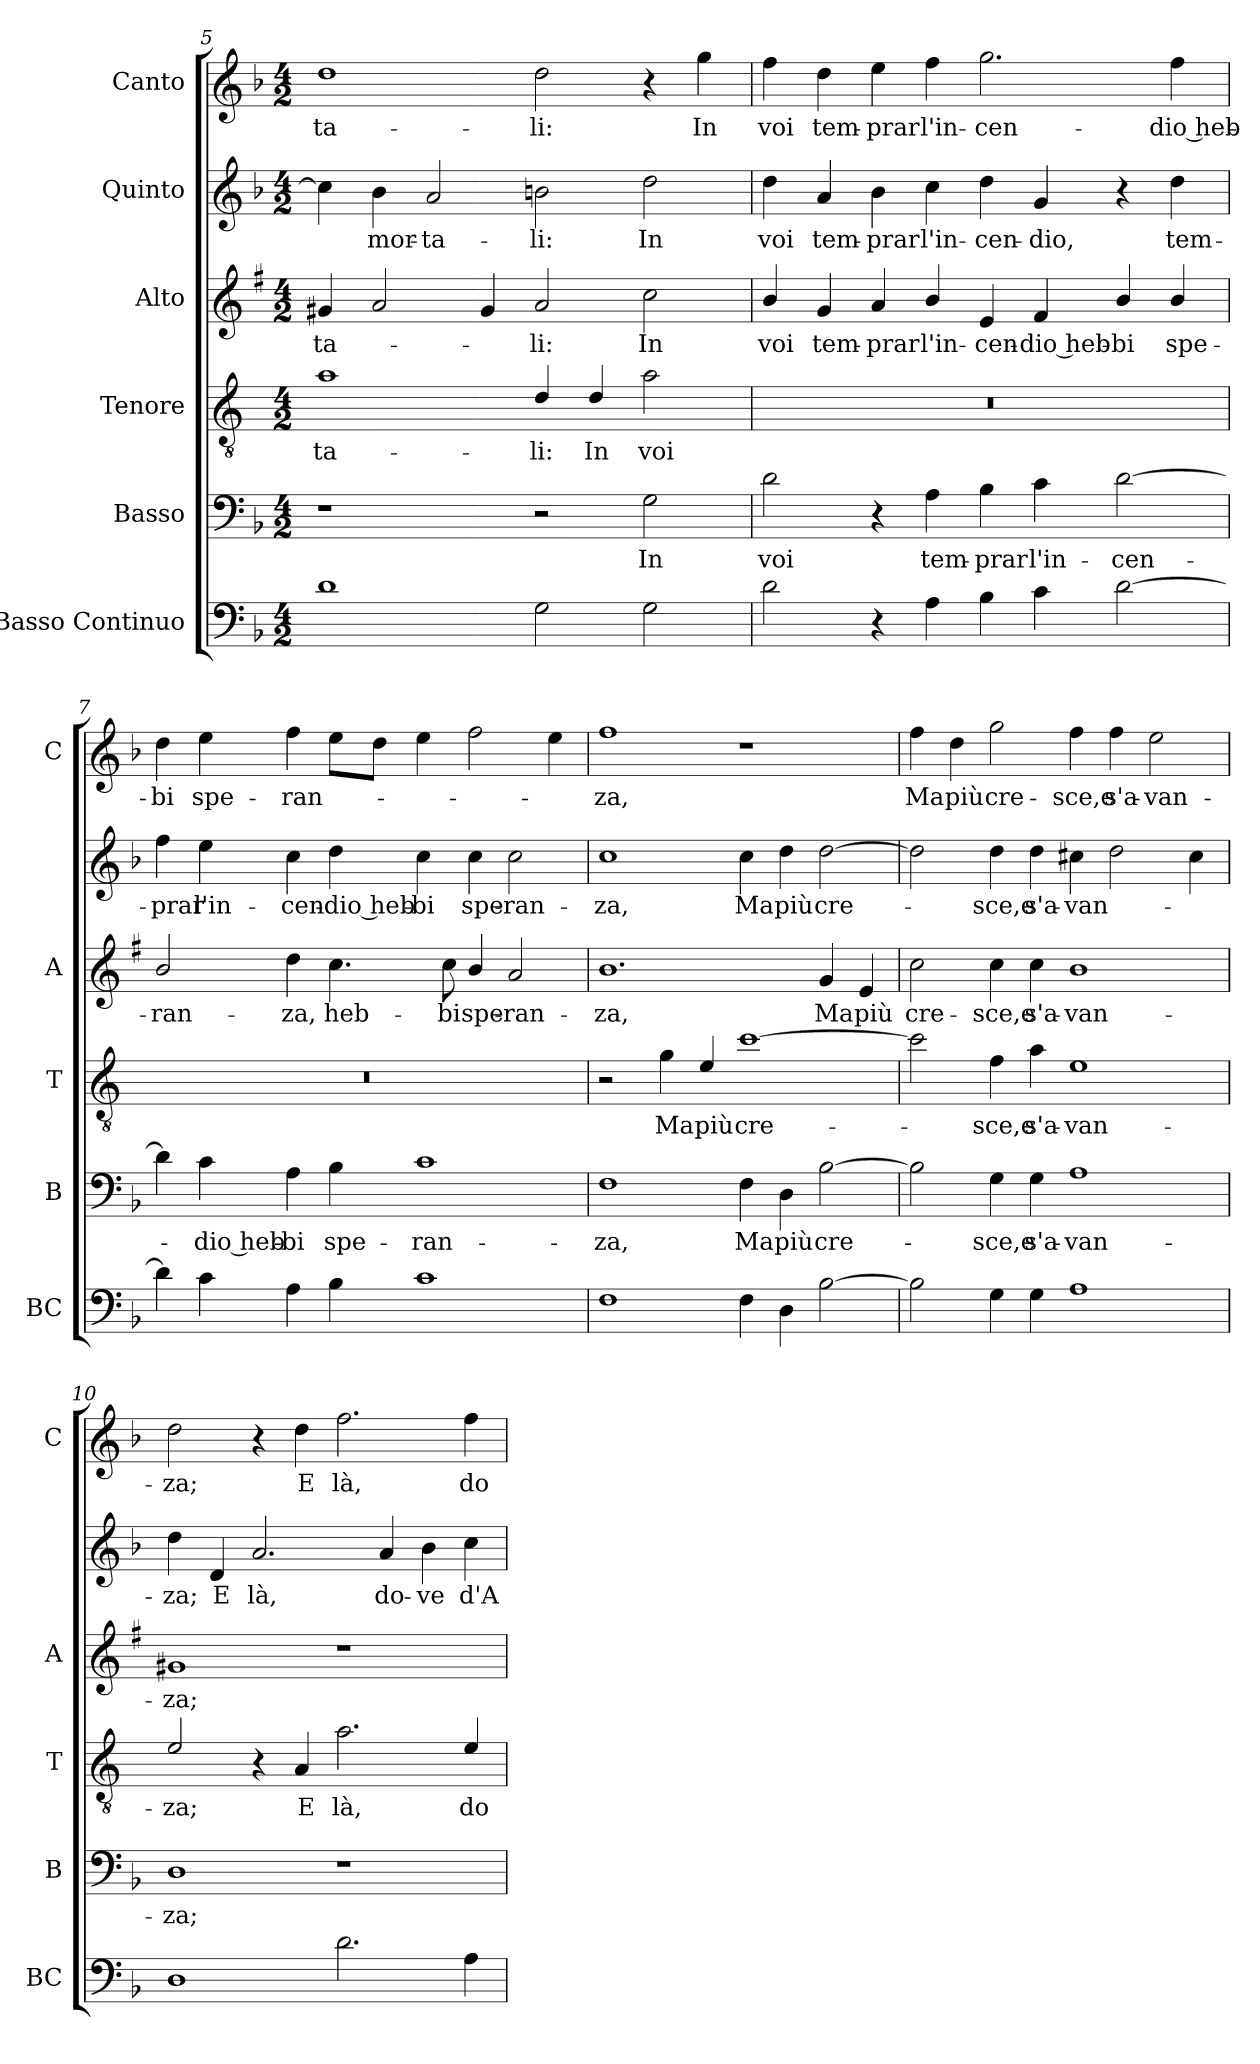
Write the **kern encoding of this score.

**kern	**kern	**text	**kern	**text	**kern	**text	**kern	**text	**kern	**text
*part6	*part5	*part5	*part4	*part4	*part3	*part3	*part2	*part2	*part1	*part1
*staff6	*staff5	*staff5	*staff4	*staff4	*staff3	*staff3	*staff2	*staff2	*staff1	*staff1
*I"Basso Continuo	*I"Basso	*	*I"Tenore	*	*I"Alto	*	*I"Quinto	*	*I"Canto	*
*I'BC	*I'B	*	*I'T	*	*I'A	*	*	*	*I'C	*
*clefF4	*clefF4	*	*clefGv2	*	*clefG2	*	*clefG2	*	*clefG2	*
*	*	*	*ITrd4c7	*	*ITrd1c2	*	*	*	*	*
*k[b-]	*k[b-]	*	*k[b-]	*	*k[b-]	*	*k[b-]	*	*k[b-]	*
*F:	*F:	*	*F:	*	*F:	*	*F:	*	*F:	*
*M4/2	*M4/2	*	*M4/2	*	*M4/2	*	*M4/2	*	*M4/2	*
=5	=5	=5	=5	=5	=5	=5	=5	=5	=5	=5
!	!	!	!	!LO:LY:b	!	!LO:LY:b	!	!	!	!LO:LY:b
1d	1r	.	1d	-ta-	4f#X/	-ta-	4cc\]	.	1dd	-ta-
!	!	!	!	!	!	!	!	!LO:LY:b	!	!
.	.	.	.	.	2g/	.	4b-\	mor-	.	.
!	!	!	!	!	!	!	!	!LO:LY:b	!	!
.	.	.	.	.	.	.	2a/	-ta-	.	.
.	.	.	.	.	4f#/	.	.	.	.	.
!	!	!	!	!LO:LY:b	!	!LO:LY:b	!	!LO:LY:b	!	!LO:LY:b
2G\	2r	.	4G/	-li:	2g/	-li:	2bn\	-li:	2dd\	-li:
!	!	!	!	!LO:LY:b	!	!	!	!	!	!
.	.	.	4G/	In	.	.	.	.	.	.
!	!	!LO:LY:b	!	!LO:LY:b	!	!LO:LY:b	!	!LO:LY:b	!	!
2G\	2G\	In	2d\	voi	2b-\	In	2dd\	In	4r	.
!	!	!	!	!	!	!	!	!	!	!LO:LY:b
.	.	.	.	.	.	.	.	.	4gg\	In
=6	=6	=6	=6	=6	=6	=6	=6	=6	=6	=6
!	!	!LO:LY:b	!	!	!	!LO:LY:b	!	!LO:LY:b	!	!LO:LY:b
2d\	2d\	voi	0r	.	4a/	voi	4dd\	voi	4ff\	voi
!	!	!	!	!	!	!LO:LY:b	!	!LO:LY:b	!	!LO:LY:b
.	.	.	.	.	4f/	tem-	4a/	tem-	4dd\	tem-
!	!	!	!	!	!	!LO:LY:b	!	!LO:LY:b	!	!LO:LY:b
4r	4r	.	.	.	4g/	-prar	4b-\	-prar	4ee\	-prar
!	!	!LO:LY:b	!	!	!	!LO:LY:b	!	!LO:LY:b	!	!LO:LY:b
4A\	4A\	tem-	.	.	4a/	l'in-	4cc\	l'in-	4ff\	l'in-
!	!	!LO:LY:b	!	!	!	!LO:LY:b	!	!LO:LY:b	!	!LO:LY:b
4B-\	4B-\	-prar	.	.	4d/	-cen-	4dd\	-cen-	2.gg\	-cen-
!	!	!LO:LY:b	!	!	!	!LO:LY:b	!	!LO:LY:b	!	!
4c\	4c\	l'in-	.	.	4e/	-dio heb-	4g/	-dio,	.	.
!	!	!LO:LY:b	!	!	!	!LO:LY:b	!	!	!	!
[2d\	[2d\	-cen-	.	.	4a/	-bi	4r	.	.	.
!	!	!	!	!	!	!LO:LY:b	!	!LO:LY:b	!	!LO:LY:b
.	.	.	.	.	4a/	spe-	4dd\	tem-	4ff\	-dio heb-
!!LO:PB:g=z
=7	=7	=7	=7	=7	=7	=7	=7	=7	=7	=7
!	!	!	!	!	!	!LO:LY:b	!	!LO:LY:b	!	!LO:LY:b
4d\]	4d\]	.	0r	.	2a/	-ran-	4ff\	-prar	4dd\	-bi
!	!	!LO:LY:b	!	!	!	!	!	!LO:LY:b	!	!LO:LY:b
4c\	4c\	-dio heb-	.	.	.	.	4ee\	l'in-	4ee\	spe-
!	!	!LO:LY:b	!	!	!	!LO:LY:b	!	!LO:LY:b	!	!LO:LY:b
4A\	4A\	-bi	.	.	4cc\	-za,	4cc\	-cen-	4ff\	-ran-
!	!	!LO:LY:b	!	!	!	!LO:LY:b	!	!LO:LY:b	!	!
4B-\	4B-\	spe-	.	.	4.b-\	heb-	4dd\	-dio heb-	8ee\L	.
.	.	.	.	.	.	.	.	.	8dd\J	.
!	!	!LO:LY:b	!	!	!	!	!	!LO:LY:b	!	!
1c	1c	-ran-	.	.	.	.	4cc\	-bi	4ee\	.
!	!	!	!	!	!	!LO:LY:b	!	!	!	!
.	.	.	.	.	8b-\	-bi	.	.	.	.
!	!	!	!	!	!	!LO:LY:b	!	!LO:LY:b	!	!
.	.	.	.	.	4a/	spe-	4cc\	spe-	2ff\	.
!	!	!	!	!	!	!LO:LY:b	!	!LO:LY:b	!	!
.	.	.	.	.	2g/	-ran-	2cc\	-ran-	.	.
.	.	.	.	.	.	.	.	.	4ee\	.
=8	=8	=8	=8	=8	=8	=8	=8	=8	=8	=8
!	!	!LO:LY:b	!	!	!	!LO:LY:b	!	!LO:LY:b	!	!LO:LY:b
1F	1F	-za,	2r	.	1.a	-za,	1cc	-za,	1ff	-za,
!	!	!	!	!LO:LY:b	!	!	!	!	!	!
.	.	.	4c\	Ma	.	.	.	.	.	.
!	!	!	!	!LO:LY:b	!	!	!	!	!	!
.	.	.	4A/	più	.	.	.	.	.	.
!	!	!LO:LY:b	!	!LO:LY:b	!	!	!	!LO:LY:b	!	!
4F\	4F\	Ma	[1f	cre-	.	.	4cc\	Ma	1r	.
!	!	!LO:LY:b	!	!	!	!	!	!LO:LY:b	!	!
4D\	4D\	più	.	.	.	.	4dd\	più	.	.
!	!	!LO:LY:b	!	!	!	!LO:LY:b	!	!LO:LY:b	!	!
[2B-\	[2B-\	cre-	.	.	4f/	Ma	[2dd\	cre-	.	.
!	!	!	!	!	!	!LO:LY:b	!	!	!	!
.	.	.	.	.	4d/	più	.	.	.	.
=9	=9	=9	=9	=9	=9	=9	=9	=9	=9	=9
!	!	!	!	!	!	!LO:LY:b	!	!	!	!LO:LY:b
2B-\]	2B-\]	.	2f\]	.	2b-\	cre-	2dd\]	.	4ff\	Ma
!	!	!	!	!	!	!	!	!	!	!LO:LY:b
.	.	.	.	.	.	.	.	.	4dd\	più
!	!	!LO:LY:b	!	!LO:LY:b	!	!LO:LY:b	!	!LO:LY:b	!	!LO:LY:b
4G\	4G\	-sce,e	4B-\	-sce,e	4b-\	-sce,e	4dd\	-sce,e	2gg\	cre-
!	!	!LO:LY:b	!	!LO:LY:b	!	!LO:LY:b	!	!LO:LY:b	!	!
4G\	4G\	s'a-	4d\	s'a-	4b-\	s'a-	4dd\	s'a-	.	.
!	!	!LO:LY:b	!	!LO:LY:b	!	!LO:LY:b	!	!LO:LY:b	!	!LO:LY:b
1A	1A	-van-	1A	-van-	1a	-van-	4cc#X\	-van-	4ff\	-sce,e
!	!	!	!	!	!	!	!	!	!	!LO:LY:b
.	.	.	.	.	.	.	2dd\	.	4ff\	s'a-
!	!	!	!	!	!	!	!	!	!	!LO:LY:b
.	.	.	.	.	.	.	.	.	2ee\	-van-
.	.	.	.	.	.	.	4cc#\	.	.	.
!!LO:LB:g=z
=10	=10	=10	=10	=10	=10	=10	=10	=10	=10	=10
!	!	!LO:LY:b	!	!LO:LY:b	!	!LO:LY:b	!	!LO:LY:b	!	!LO:LY:b
1D	1D	-za;	2A/	-za;	1f#X	-za;	4dd\	-za;	2dd\	-za;
!	!	!	!	!	!	!	!	!LO:LY:b	!	!
.	.	.	.	.	.	.	4d/	E	.	.
!	!	!	!	!	!	!	!	!LO:LY:b	!	!
.	.	.	4r	.	.	.	2.a/	là,	4r	.
!	!	!	!	!LO:LY:b	!	!	!	!	!	!LO:LY:b
.	.	.	4D/	E	.	.	.	.	4dd\	E
!	!	!	!	!LO:LY:b	!	!	!	!	!	!LO:LY:b
2.d\	1r	.	2.d\	là,	1r	.	.	.	2.ff\	là,
!	!	!	!	!	!	!	!	!LO:LY:b	!	!
.	.	.	.	.	.	.	4a/	do-	.	.
!	!	!	!	!	!	!	!	!LO:LY:b	!	!
.	.	.	.	.	.	.	4b-\	-ve	.	.
!	!	!	!	!LO:LY:b	!	!	!	!LO:LY:b	!	!LO:LY:b
4A\	.	.	4A/	do-	.	.	4cc\	d'A-	4ff\	do-
=	=	=	=	=	=	=	=	=	=	=
*-	*-	*-	*-	*-	*-	*-	*-	*-	*-	*-
